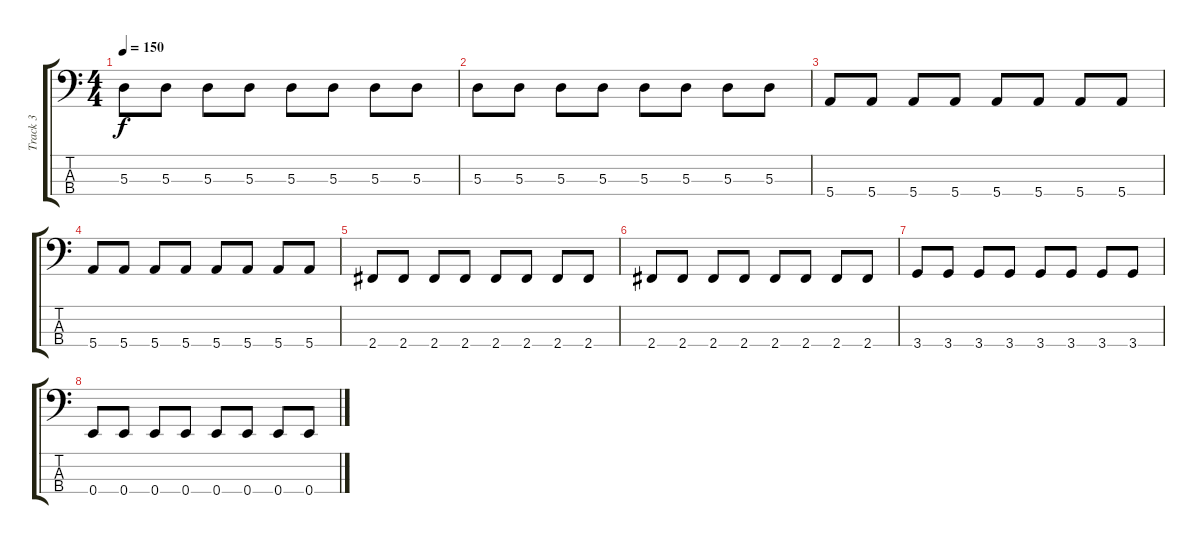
\track ("Track 3" "Track 3") {instrument acousticguitarnylon}
\staff {score tabs}
\tuning (G2 D2 A1 E1) {hide}
\ts (4 4)
\tempo 150
\clef f4
\ks c
5.3.8{dy f} 5.3.8 5.3.8 5.3.8 5.3.8 5.3.8 5.3.8 5.3.8 |
5.3.8 5.3.8 5.3.8 5.3.8 5.3.8 5.3.8 5.3.8 5.3.8 |
5.4.8 5.4.8 5.4.8 5.4.8 5.4.8 5.4.8 5.4.8 5.4.8 |
5.4.8 5.4.8 5.4.8 5.4.8 5.4.8 5.4.8 5.4.8 5.4.8 |
2.4.8 2.4.8 2.4.8 2.4.8 2.4.8 2.4.8 2.4.8 2.4.8 |
2.4.8 2.4.8 2.4.8 2.4.8 2.4.8 2.4.8 2.4.8 2.4.8 |
3.4.8 3.4.8 3.4.8 3.4.8 3.4.8 3.4.8 3.4.8 3.4.8 |
0.4.8 0.4.8 0.4.8 0.4.8 0.4.8 0.4.8 0.4.8 0.4.8
